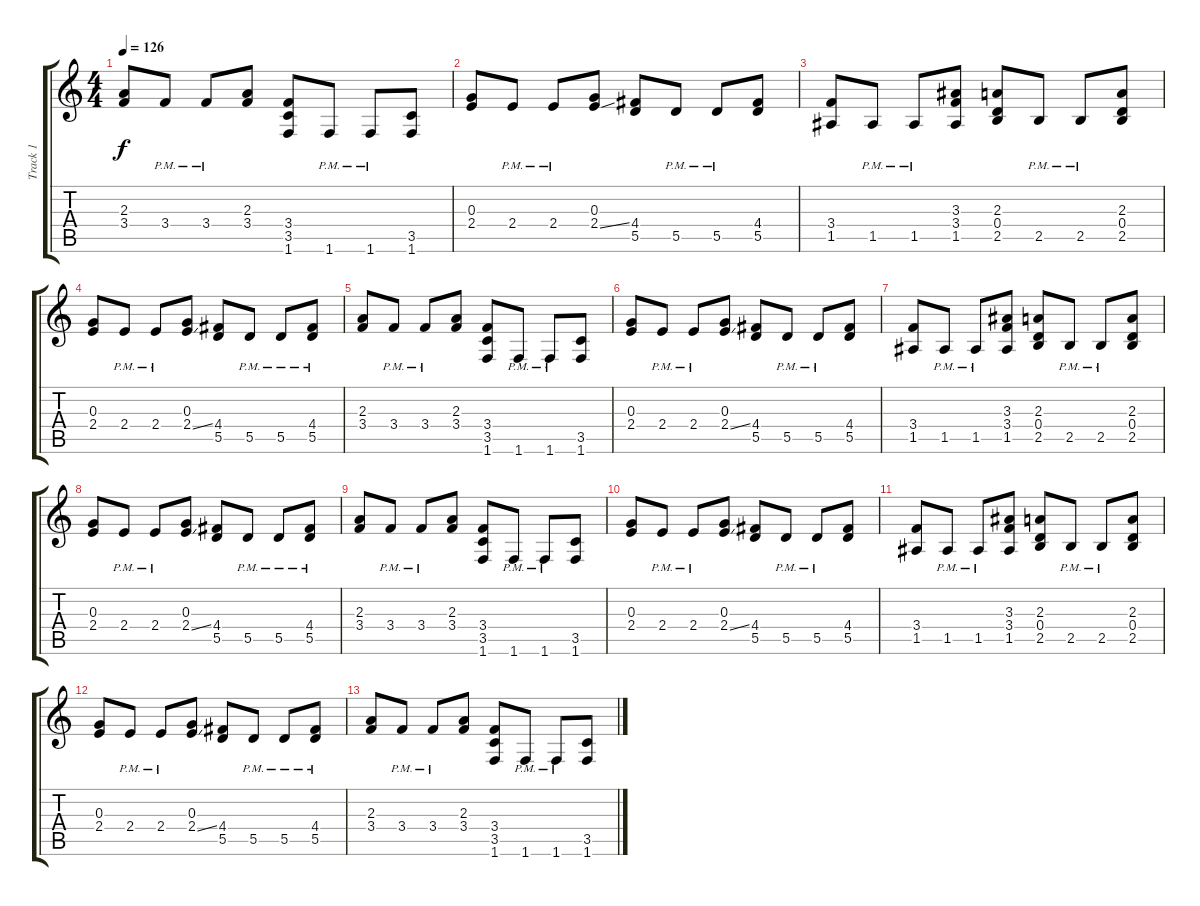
\track ("Track 1" "Track 1") {instrument distortionguitar}
\staff {score tabs}
\tuning (E4 B3 G3 D3 A2 E2) {hide}
\ts (4 4)
\tempo 126
\clef g2
\ks c
(2.3 3.4).8{dy f} 3.4{pm}.8 3.4{pm}.8 (2.3 3.4).8 (3.4 3.5 1.6).8 1.6{pm}.8 1.6{pm}.8 (3.5 1.6).8 |
(0.3 2.4).8 2.4{pm}.8 2.4{pm}.8 (0.3 2.4{ss}).8 (4.4 5.5).8 5.5{pm}.8 5.5{pm}.8 (4.4 5.5).8 |
(3.4 1.5).8 1.5{pm}.8 1.5{pm}.8 (3.3 3.4 1.5).8 (2.3 0.4 2.5).8 2.5{pm}.8 2.5{pm}.8 (2.3 0.4 2.5).8 |
(0.3 2.4).8 2.4{pm}.8 2.4{pm}.8 (0.3 2.4{ss}).8 (4.4 5.5).8 5.5{pm}.8 5.5{pm}.8 (4.4 5.5{pm}).8 |
(2.3 3.4).8 3.4{pm}.8 3.4{pm}.8 (2.3 3.4).8 (3.4 3.5 1.6).8 1.6{pm}.8 1.6{pm}.8 (3.5 1.6).8 |
(0.3 2.4).8 2.4{pm}.8 2.4{pm}.8 (0.3 2.4{ss}).8 (4.4 5.5).8 5.5{pm}.8 5.5{pm}.8 (4.4 5.5).8 |
(3.4 1.5).8 1.5{pm}.8 1.5{pm}.8 (3.3 3.4 1.5).8 (2.3 0.4 2.5).8 2.5{pm}.8 2.5{pm}.8 (2.3 0.4 2.5).8 |
(0.3 2.4).8 2.4{pm}.8 2.4{pm}.8 (0.3 2.4{ss}).8 (4.4 5.5).8 5.5{pm}.8 5.5{pm}.8 (4.4 5.5{pm}).8 |
(2.3 3.4).8 3.4{pm}.8 3.4{pm}.8 (2.3 3.4).8 (3.4 3.5 1.6).8 1.6{pm}.8 1.6{pm}.8 (3.5 1.6).8 |
(0.3 2.4).8 2.4{pm}.8 2.4{pm}.8 (0.3 2.4{ss}).8 (4.4 5.5).8 5.5{pm}.8 5.5{pm}.8 (4.4 5.5).8 |
(3.4 1.5).8 1.5{pm}.8 1.5{pm}.8 (3.3 3.4 1.5).8 (2.3 0.4 2.5).8 2.5{pm}.8 2.5{pm}.8 (2.3 0.4 2.5).8 |
(0.3 2.4).8 2.4{pm}.8 2.4{pm}.8 (0.3 2.4{ss}).8 (4.4 5.5).8 5.5{pm}.8 5.5{pm}.8 (4.4 5.5{pm}).8 |
(2.3 3.4).8 3.4{pm}.8 3.4{pm}.8 (2.3 3.4).8 (3.4 3.5 1.6).8 1.6{pm}.8 1.6{pm}.8 (3.5 1.6).8
